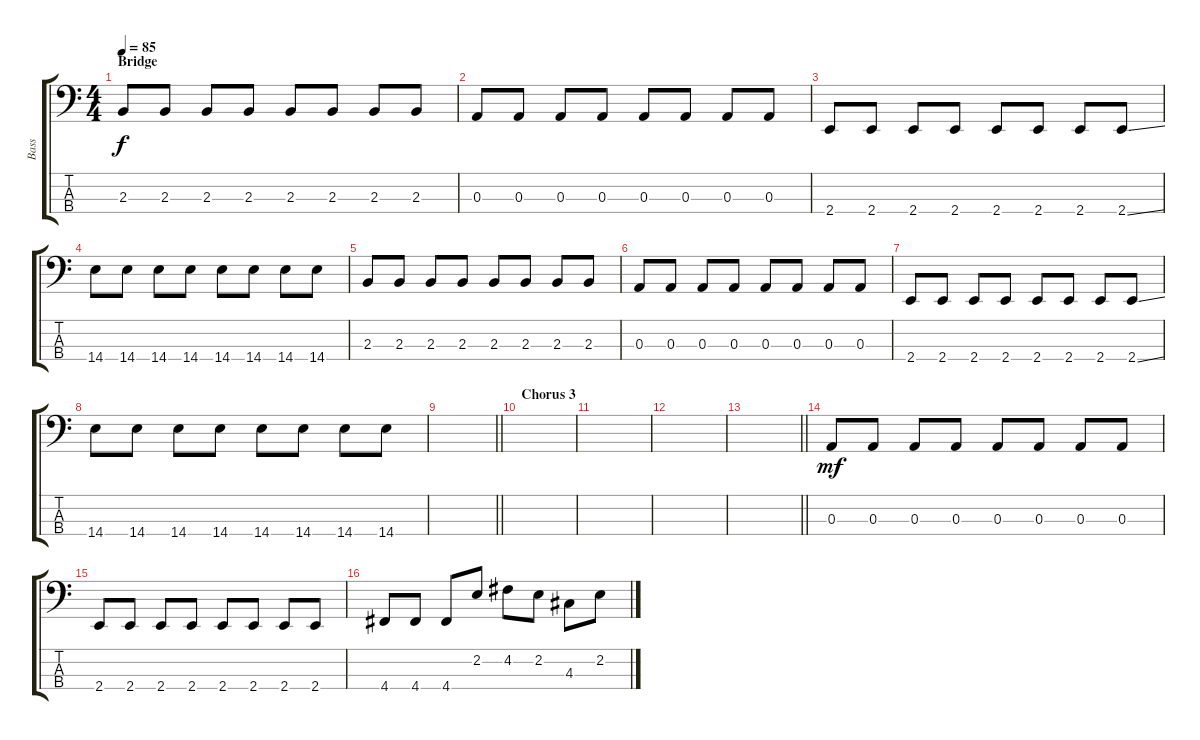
\track ("Bass" "Bass") {instrument electricbassfinger}
\staff {score tabs}
\tuning (G2 D2 A1 D1) {hide}
\ts (4 4)
\section ("" "Bridge")
\tempo 85
\clef f4
\ks c
2.3.8{dy f} 2.3.8 2.3.8 2.3.8 2.3.8 2.3.8 2.3.8 2.3.8 |
0.3.8 0.3.8 0.3.8 0.3.8 0.3.8 0.3.8 0.3.8 0.3.8 |
2.4.8 2.4.8 2.4.8 2.4.8 2.4.8 2.4.8 2.4.8 2.4{ss}.8 |
14.4.8 14.4.8 14.4.8 14.4.8 14.4.8 14.4.8 14.4.8 14.4.8 |
2.3.8 2.3.8 2.3.8 2.3.8 2.3.8 2.3.8 2.3.8 2.3.8 |
0.3.8 0.3.8 0.3.8 0.3.8 0.3.8 0.3.8 0.3.8 0.3.8 |
2.4.8 2.4.8 2.4.8 2.4.8 2.4.8 2.4.8 2.4.8 2.4{ss}.8 |
14.4.8 14.4.8 14.4.8 14.4.8 14.4.8 14.4.8 14.4.8 14.4.8 |
\barLineRight lightlight
|
\section ("" "Chorus 3")
|
|
|
\barLineRight lightlight
|
0.3.8{dy mf} 0.3.8 0.3.8 0.3.8 0.3.8 0.3.8 0.3.8 0.3.8 |
2.4.8 2.4.8 2.4.8 2.4.8 2.4.8 2.4.8 2.4.8 2.4.8 |
4.4.8 4.4.8 4.4.8 2.2.8 4.2.8 2.2.8 4.3.8 2.2.8
